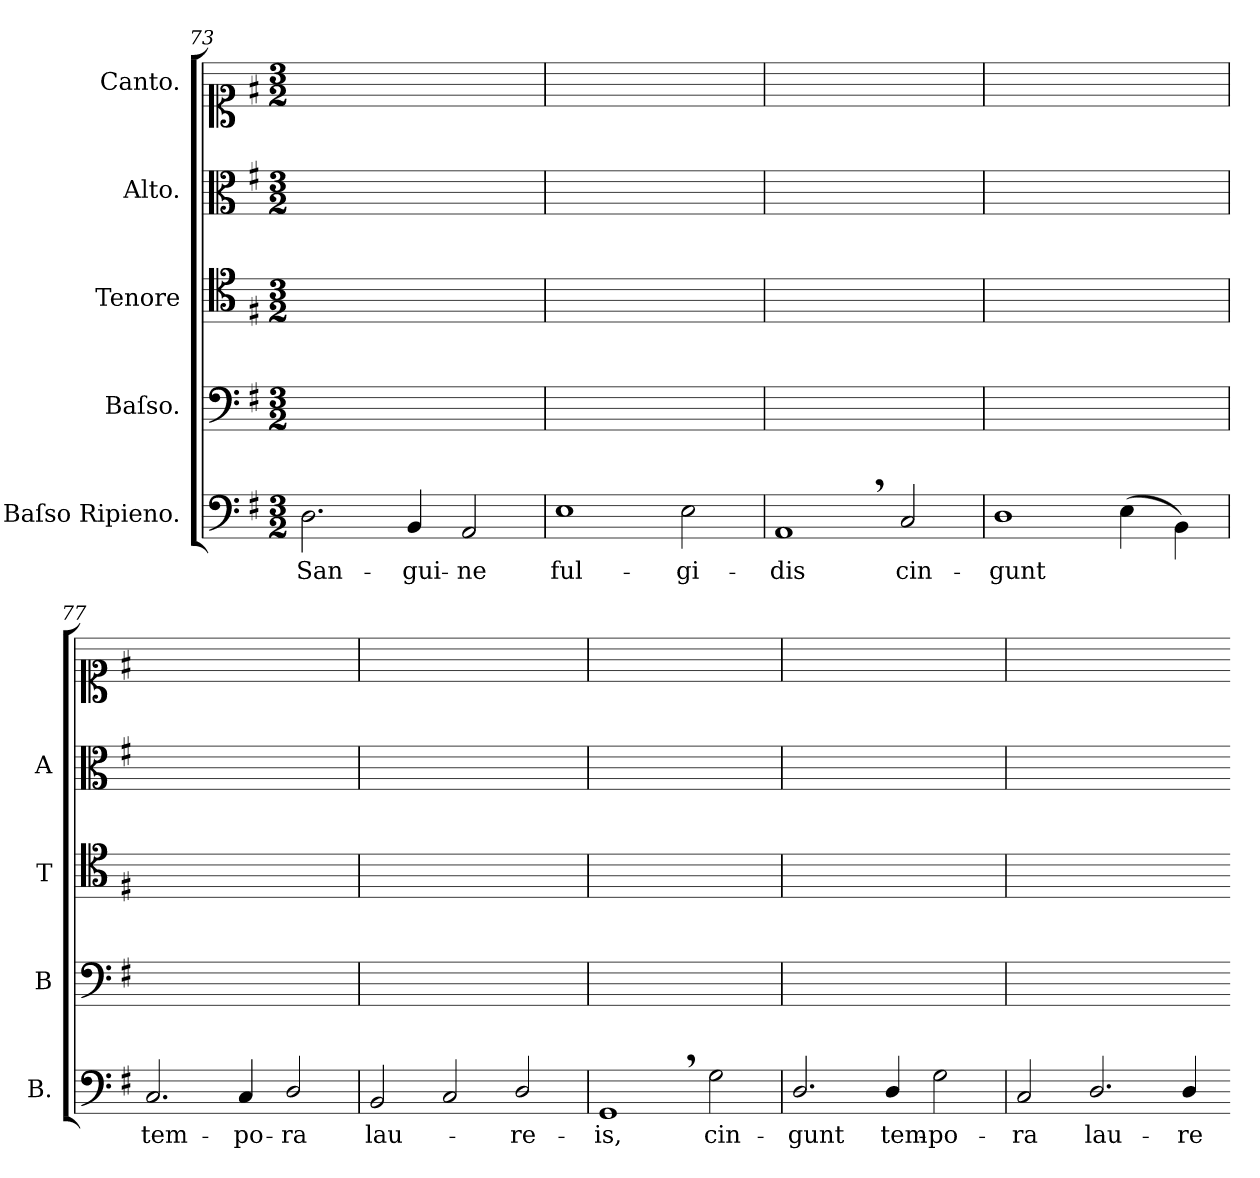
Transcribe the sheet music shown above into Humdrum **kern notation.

**kern	**text	**kern	**kern	**kern	**kern
*part5	*part5	*part4	*part3	*part2	*part1
*staff5	*staff5	*staff4	*staff3	*staff2	*staff1
*I"Baſso Ripieno.	*	*I"Baſso.	*I"Tenore	*I"Alto.	*I"Canto.
*I'B.	*	*I'B	*I'T	*I'A	*
*clefF4	*	*clefF4	*clefC4	*clefC3	*clefC1
*k[f#]	*	*k[f#]	*k[f#]	*k[f#]	*k[f#]
*G:	*	*G:	*G:	*G:	*G:
*M3/2	*	*M3/2	*M3/2	*M3/2	*M3/2
=73	=73	=73	=73	=73	=73
2.D\	San-	1.ryy	1.ryy	1.ryy	1.ryy
4BB/	-gui-	.	.	.	.
2AA/	-ne	.	.	.	.
=74	=74	=74	=74	=74	=74
1E	ful-	1.ryy	1.ryy	1.ryy	1.ryy
2E\	-gi-	.	.	.	.
=75	=75	=75	=75	=75	=75
1AA,<	-dis	1.ryy	1.ryy	1.ryy	1.ryy
2C/	cin-	.	.	.	.
=76	=76	=76	=76	=76	=76
1D	-gunt	1.ryy	1.ryy	1.ryy	1.ryy
(4E\	.	.	.	.	.
4BB\)	.	.	.	.	.
=77	=77	=77	=77	=77	=77
2.C/	tem-	1.ryy	1.ryy	1.ryy	1.ryy
4C/	-po-	.	.	.	.
2D/	-ra	.	.	.	.
=78	=78	=78	=78	=78	=78
2BB/	lau-	1.ryy	1.ryy	1.ryy	1.ryy
2C/	.	.	.	.	.
2D/	-re-	.	.	.	.
=79	=79	=79	=79	=79	=79
1GG,<	-is,	1.ryy	1.ryy	1.ryy	1.ryy
2G\	cin-	.	.	.	.
=80	=80	=80	=80	=80	=80
2.D/	-gunt	1.ryy	1.ryy	1.ryy	1.ryy
4D/	tem-	.	.	.	.
2G\	-po-	.	.	.	.
=81	=81	=81	=81	=81	=81
2C/	-ra	1.ryy	1.ryy	1.ryy	1.ryy
2.D/	lau-	.	.	.	.
4D/	-re-	.	.	.	.
=-	=	=	=	=	=
*-	*-	*-	*-	*-	*-
